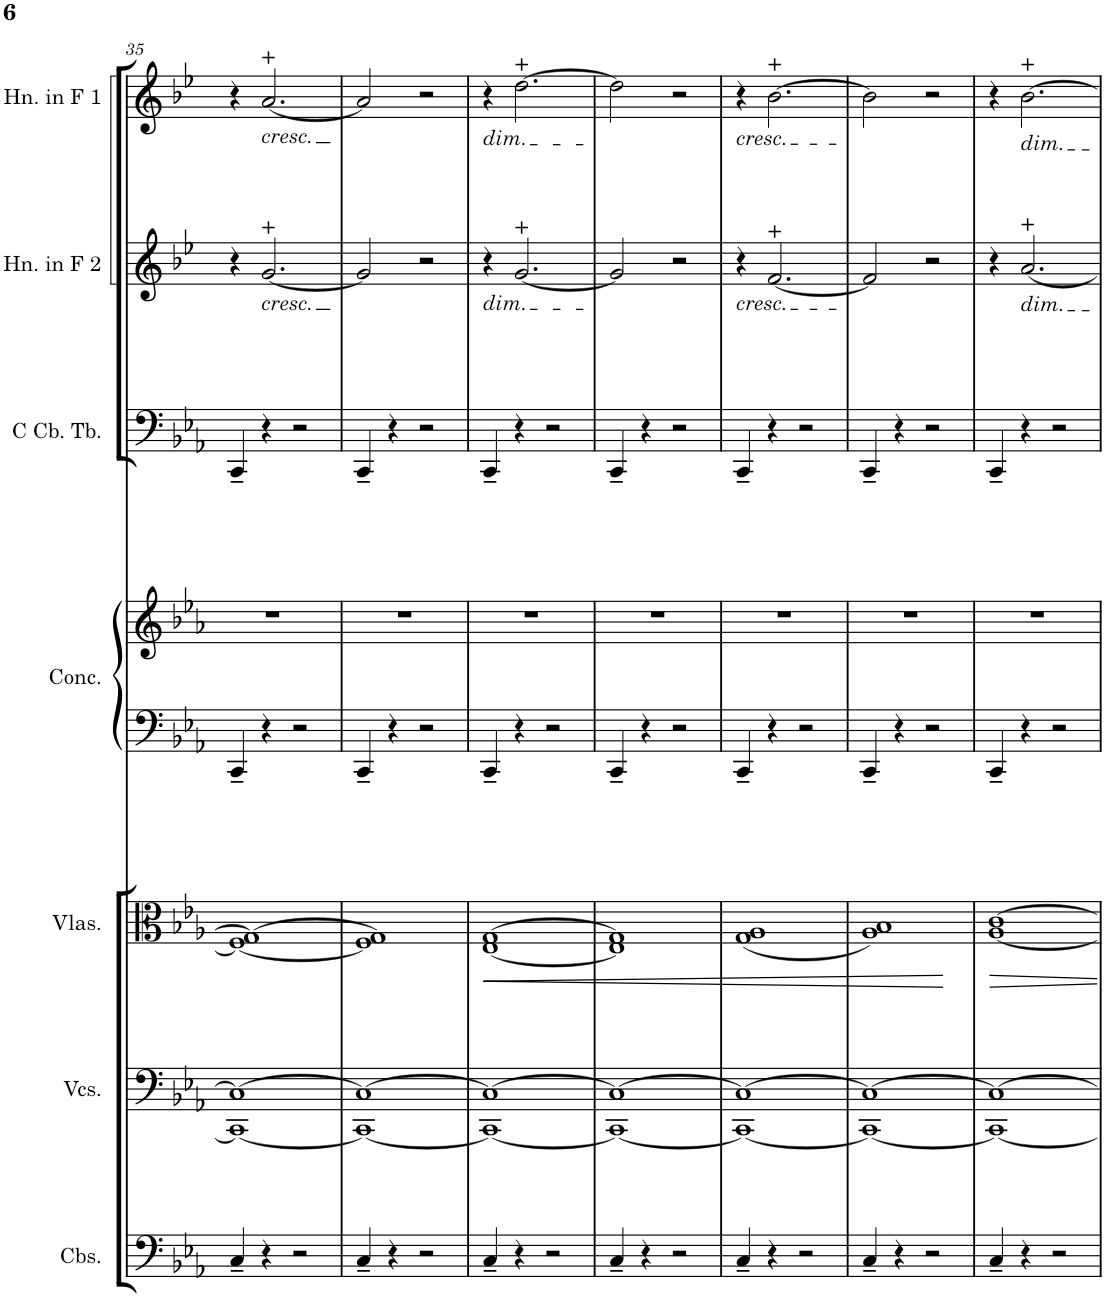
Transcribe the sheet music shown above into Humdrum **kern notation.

**kern	**kern	**kern	**dynam	**kern	**kern	**kern	**kern	**kern
*part7	*part6	*part5	*part5	*part4	*part4	*part3	*part2	*part1
*staff8	*staff7	*staff6	*staff6	*staff5	*staff4	*staff3	*staff2	*staff1
*I"Contrabasses	*I"Violoncellos	*I"Violas	*	*I"Concertina	*	*I"C Contrabass Tuba	*I"Horn in F 2	*I"Horn in F 1
*I'Cbs.	*I'Vcs.	*I'Vlas.	*	*I'Conc.	*	*I'C Cb. Tb.	*I'Hn. in F 2	*I'Hn. in F 1
!!LO:PB:g=z
*clefF4	*clefF4	*clefC3	*	*clefF4	*clefG2	*clefF4	*clefG2	*clefG2
*Trd7c12	*	*	*	*	*	*	*Trd4c7	*Trd4c7
*k[b-e-a-]	*k[b-e-a-]	*k[b-e-a-]	*	*k[b-e-a-]	*k[b-e-a-]	*k[b-e-a-]	*k[b-e-]	*k[b-e-]
*M4/4	*M4/4	*M4/4	*	*M4/4	*M4/4	*M4/4	*M4/4	*M4/4
=35	=35	=35	=35	=35	=35	=35	=35	=35
4C~/	1CC_ 1C_	1F_ 1G_	.	4CC~/	1r	4CC~/	4r	4r
!	!	!	!	!	!	!	!	!LO:TX:b:i:t=cresc.
!	!	!	!	!	!	!	!LO:TX:b:i:t=cresc.	!
4r	.	.	.	4r	.	4r	[2.g/	[2.a/
2r	.	.	.	2r	.	2r	.	.
=36	=36	=36	=36	=36	=36	=36	=36	=36
4C~/	1CC_ 1C_	1F] 1G]	.	4CC~/	1r	4CC~/	2g/]	2a/]
4r	.	.	.	4r	.	4r	.	.
2r	.	.	.	2r	.	2r	2r	2r
=37	=37	=37	=37	=37	=37	=37	=37	=37
!	!	!	!	!	!	!	!	!LO:TX:b:i:t=dim.
!	!	!	!	!	!	!	!LO:TX:b:i:t=dim.	!
!	!	!	!LO:HP:b	!	!	!	!	!
4C~/	1CC_ 1C_	[1E- [1G	<	4CC~/	1r	4CC~/	4r	4r
4r	.	.	.	4r	.	4r	[2.g/	[2.dd\
2r	.	.	.	2r	.	2r	.	.
=38	=38	=38	=38	=38	=38	=38	=38	=38
4C~/	1CC_ 1C_	1E-] 1G]	.	4CC~/	1r	4CC~/	2g/]	2dd\]
4r	.	.	.	4r	.	4r	.	.
2r	.	.	.	2r	.	2r	2r	2r
=39	=39	=39	=39	=39	=39	=39	=39	=39
!	!	!	!	!	!	!	!	!LO:TX:b:i:t=cresc.
!	!	!	!	!	!	!	!LO:TX:b:i:t=cresc.	!
4C~/	1CC_ 1C_	(1G 1A-	.	4CC~/	1r	4CC~/	4r	4r
4r	.	.	.	4r	.	4r	[2.f/	[2.b-\
2r	.	.	.	2r	.	2r	.	.
=40	=40	=40	=40	=40	=40	=40	=40	=40
4C~/	1CC_ 1C_	1A- 1B-)	.	4CC~/	1r	4CC~/	2f/]	2b-\]
4r	.	.	.	4r	.	4r	.	.
2r	.	.	.	2r	.	2r	2r	2r
.	.	.	[	.	.	.	.	.
=41	=41	=41	=41	=41	=41	=41	=41	=41
4C~/	1CC_ 1C_	[1A- [1c	.	4CC~/	1r	4CC~/	4r	4r
!	!	!	!	!	!	!	!	!LO:TX:b:i:t=dim.
!	!	!	!	!	!	!	!LO:TX:b:i:t=dim.	!
4r	.	.	.	4r	.	4r	[2.a/	[2.b-\
2r	.	.	.	2r	.	2r	.	.
=	=	=	=	=	=	=	=	=
*-	*-	*-	*-	*-	*-	*-	*-	*-
